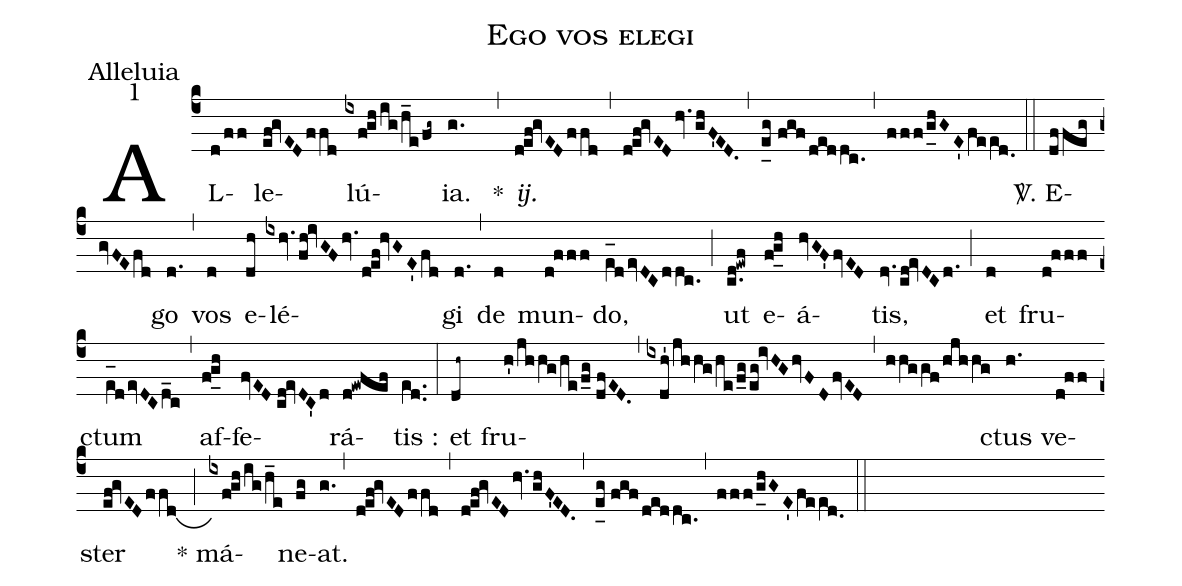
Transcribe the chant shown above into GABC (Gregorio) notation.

name:Ego vos elegi;
office-part:Alleluia;
mode:1;
%%
(c4) AL(d/ff)le(ef!gvEDffd)lú(ixfghig/h_e/fg~){ia}.(g.) <clear>*(,) <i>ij.</i>(def!gvEDffd) (,) (def!gvEDhv.ghF'ED.) (,) (e_[uh:l]g//fgfdeddc.) (,) (fff/g_[uh:l]hGE'fee[ll:1]d.0) (::) <sp>V/</sp>. E(dffeggvFEfd)go(d.) (,) vos(d) e(dh)lé(ixhv.fh!ivGFhv.def!hvGE'fd)gi(d.) (,) de(d) mun(d!fff)do,(e_[oh:h][ll:1]devDCddc.) (;) ut(c.d!ewf) e(fg_[uh:l]h)á(hvGF'fvED)tis,(dv.cd!evDCd.) (;) et(d) fru(d!fff)ctum(e_[oh:h][ll:1]devDCd_c) (,) af(fg_[uh:l]h)fe(fvED//cd!evDC'd)rá(d!ewfef)tis :(e[ll:1]d..) (:) et(dh~) fru(h'/jhhg/he/f_g//dfED.)(,)(ixdh'/jhhg/he/f_g/eg!ivHGhvFDfvED)(,)(hhggf/hjhhg)ctus(h.) ve(d!ff)ster(ef!gvEDffd[ub:0;6mm]) (;) * má(ixfghig/h_e)ne(fg)at.(g.) (,) (def!gvEDffd) (,) (def!gvEDhv.ghF'ED.) (,) (e_[uh:l]g//fgfdeddc.) (,) (fff/g_[uh:l]hGE'fee[ll:1]d.0) (::)
